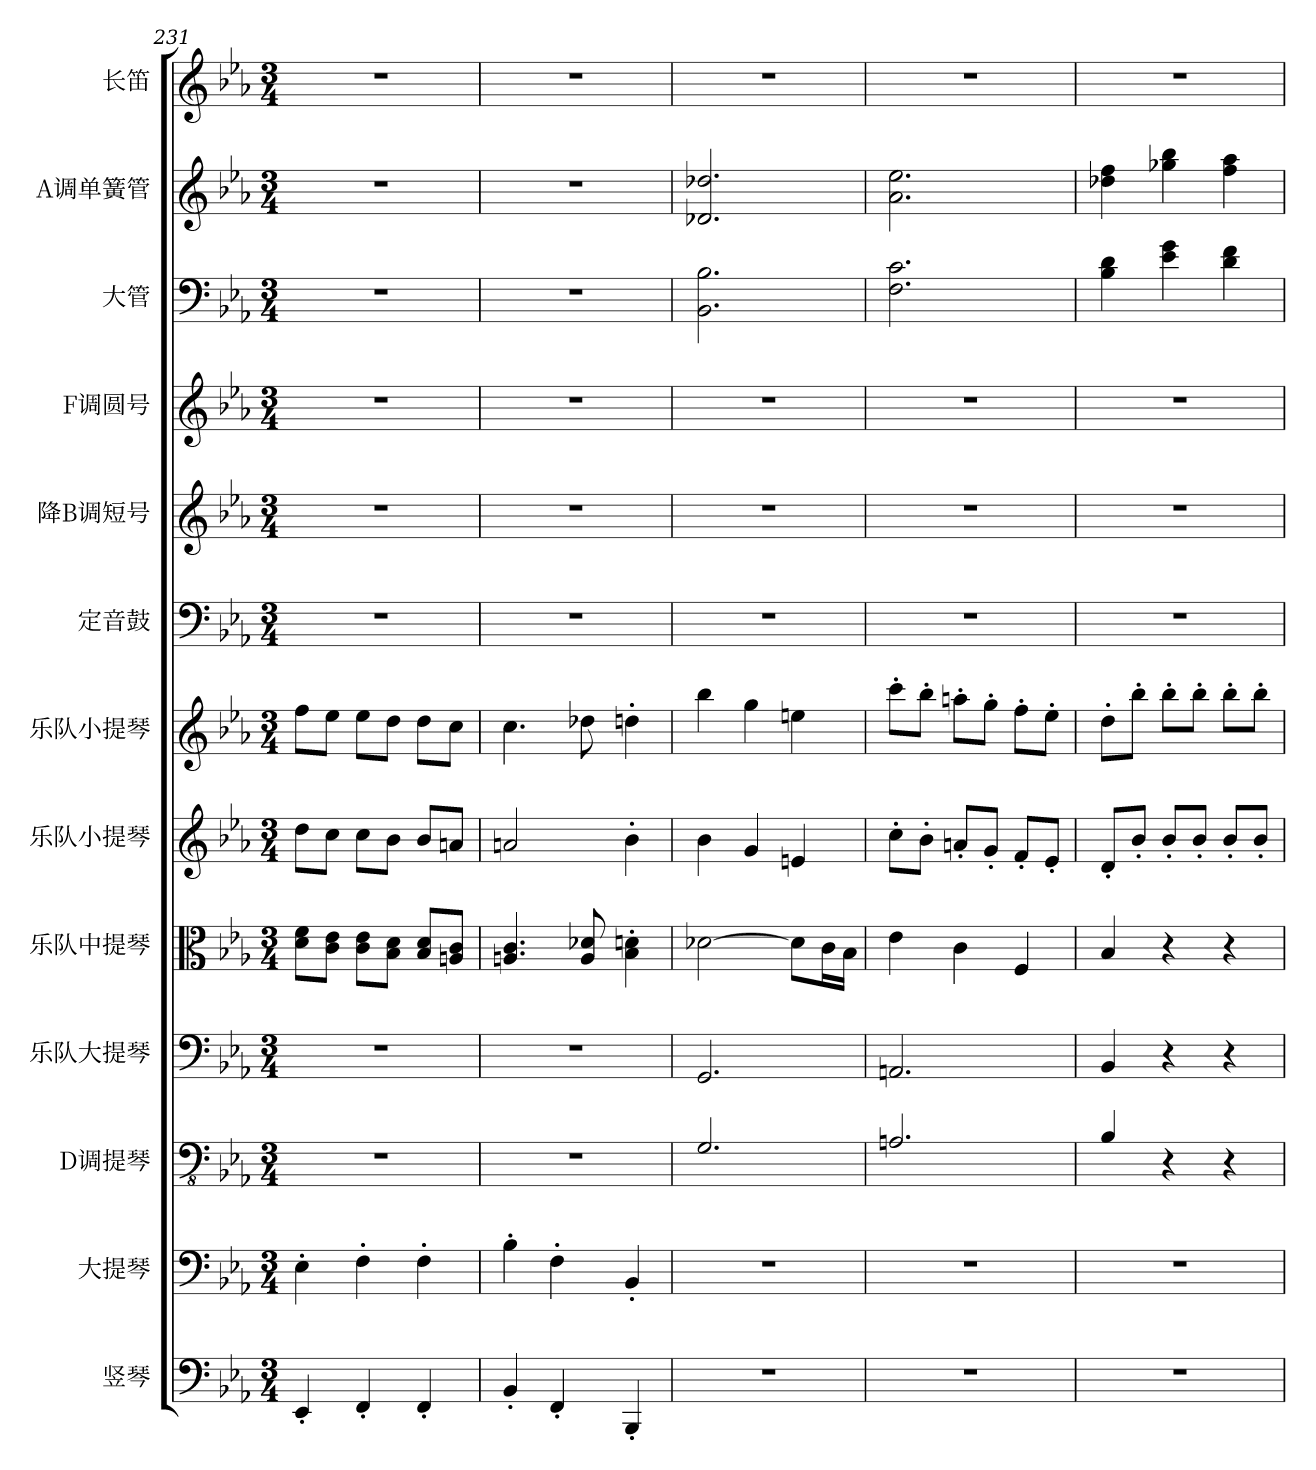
**kern	**kern	**kern	**kern	**kern	**kern	**kern	**kern	**kern	**kern	**kern	**kern	**kern
*part13	*part12	*part11	*part10	*part9	*part8	*part7	*part6	*part5	*part4	*part3	*part2	*part1
*staff13	*staff12	*staff11	*staff10	*staff9	*staff8	*staff7	*staff6	*staff5	*staff4	*staff3	*staff2	*staff1
*I"竖琴	*I"大提琴	*I"D调提琴	*I"乐队大提琴	*I"乐队中提琴	*I"乐队小提琴	*I"乐队小提琴	*I"定音鼓	*I"降B调短号	*I"F调圆号	*I"大管	*I"A调单簧管	*I"长笛
*clefF4	*clefF4	*clefFv4	*clefF4	*clefC3	*clefG2	*clefG2	*clefF4	*clefG2	*clefG2	*clefF4	*clefG2	*clefG2
*	*	*ITrd7c12	*	*	*	*	*	*ITrd1c2	*ITrd4c7	*	*ITrd2c3	*
*k[b-e-a-]	*k[b-e-a-]	*k[b-e-a-]	*k[b-e-a-]	*k[b-e-a-]	*k[b-e-a-]	*k[b-e-a-]	*k[b-e-a-]	*k[b-e-a-d-g-]	*k[b-e-a-d-]	*k[b-e-a-]	*k[]	*k[b-e-a-]
*M3/4	*M3/4	*M3/4	*M3/4	*M3/4	*M3/4	*M3/4	*M3/4	*M3/4	*M3/4	*M3/4	*M3/4	*M3/4
=231	=231	=231	=231	=231	=231	=231	=231	=231	=231	=231	=231	=231
4EE-'/	4E-'\	2.r	2.r	8d\ 8f\L	8dd\L	8ff\L	2.r	2.r	2.r	2.r	2.r	2.r
.	.	.	.	8c\ 8e-\J	8cc\J	8ee-\J	.	.	.	.	.	.
4FF'/	4F'\	.	.	8c\ 8e-\L	8cc\L	8ee-\L	.	.	.	.	.	.
.	.	.	.	8B-\ 8d\J	8b-\J	8dd\J	.	.	.	.	.	.
4FF'/	4F'\	.	.	8B-/ 8d/L	8b-/L	8dd\L	.	.	.	.	.	.
.	.	.	.	8An/ 8c/J	8an/J	8cc\J	.	.	.	.	.	.
=232	=232	=232	=232	=232	=232	=232	=232	=232	=232	=232	=232	=232
4BB-'/	4B-'\	2.r	2.r	4.An/ 4.c/	2an/	4.cc\	2.r	2.r	2.r	2.r	2.r	2.r
4FF'/	4F'\	.	.	.	.	.	.	.	.	.	.	.
.	.	.	.	8A/ 8d-X/	.	8dd-X\	.	.	.	.	.	.
4BBB-'/	4BB-'/	.	.	4B-\' 4dn\'	4b-'\	4ddn'\	.	.	.	.	.	.
=233	=233	=233	=233	=233	=233	=233	=233	=233	=233	=233	=233	=233
2.r	2.r	2.GGG/	2.GG/	[2d-X\	4b-\	4bb-\	2.r	2.r	2.r	2.BB-\ 2.B-\	2.B-X/ 2.b-X/	2.r
.	.	.	.	.	4g/	4gg\	.	.	.	.	.	.
.	.	.	.	8d-\L]	4en/	4een\	.	.	.	.	.	.
.	.	.	.	16c\L	.	.	.	.	.	.	.	.
.	.	.	.	16B-\JJ	.	.	.	.	.	.	.	.
=234	=234	=234	=234	=234	=234	=234	=234	=234	=234	=234	=234	=234
2.r	2.r	2.AAAn/	2.AAn/	4e-\	8cc'\L	8ccc'\L	2.r	2.r	2.r	2.F\ 2.c\	2.f\ 2.cc\	2.r
.	.	.	.	.	8b-'\J	8bb-'\J	.	.	.	.	.	.
.	.	.	.	4c\	8an'/L	8aan'\L	.	.	.	.	.	.
.	.	.	.	.	8g'/J	8gg'\J	.	.	.	.	.	.
.	.	.	.	4F/	8f'/L	8ff'\L	.	.	.	.	.	.
.	.	.	.	.	8e-'/J	8ee-'\J	.	.	.	.	.	.
!!LO:PB:g=z
=235	=235	=235	=235	=235	=235	=235	=235	=235	=235	=235	=235	=235
2.r	2.r	4BBB-/	4BB-/	4B-/	8d'/L	8dd'\L	2.r	2.r	2.r	4B-\ 4d\	4b-X\ 4dd\	2.r
.	.	.	.	.	8b-'/J	8bb-'\J	.	.	.	.	.	.
.	.	4r	4r	4r	8b-'/L	8bb-'\L	.	.	.	4e-\ 4g\	4ee-X\ 4gg\	.
.	.	.	.	.	8b-'/J	8bb-'\J	.	.	.	.	.	.
.	.	4r	4r	4r	8b-'/L	8bb-'\L	.	.	.	4d\ 4f\	4dd\ 4ff\	.
.	.	.	.	.	8b-'/J	8bb-'\J	.	.	.	.	.	.
=	=	=	=	=	=	=	=	=	=	=	=	=
*-	*-	*-	*-	*-	*-	*-	*-	*-	*-	*-	*-	*-
